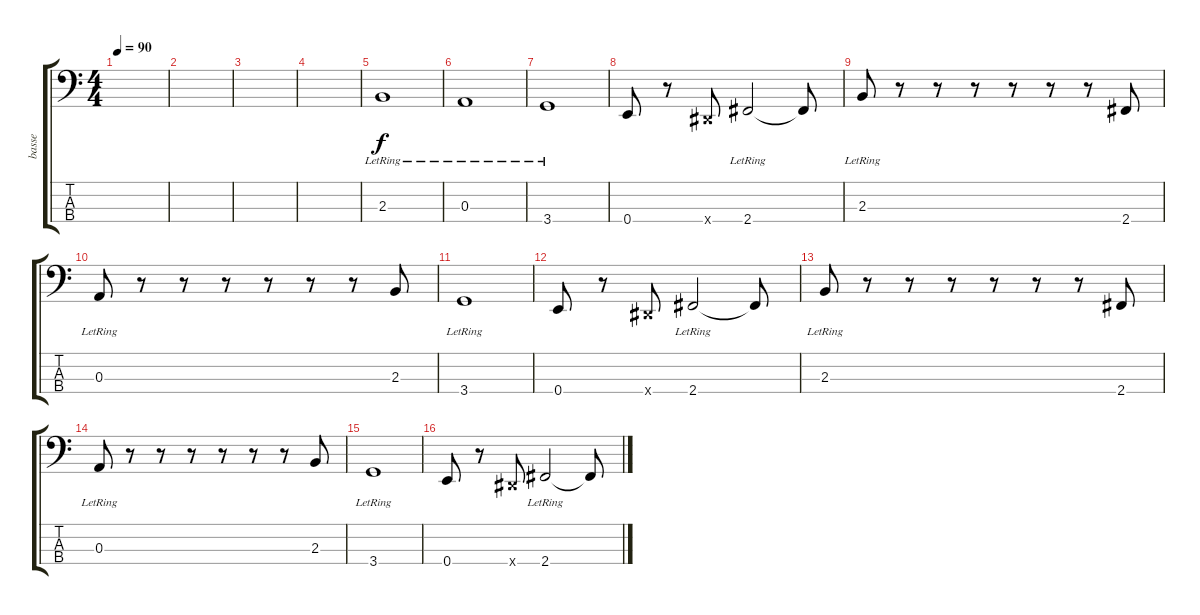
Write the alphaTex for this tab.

\track ("basse" "basse") {instrument electricbassfinger}
\staff {score tabs}
\tuning (G2 D2 A1 E1) {hide}
\ts (4 4)
\tempo 90
\clef f4
\ks c
|
|
|
|
2.3{lr}.1 |
0.3{lr}.1 |
3.4{lr}.1 |
0.4.8 r.8 -1.4{x}.8 2.4{lr}.2 2.4{t}.8 |
2.3{lr}.8 r.8 r.8 r.8 r.8 r.8 r.8 2.4.8 |
0.3{lr}.8 r.8 r.8 r.8 r.8 r.8 r.8 2.3.8 |
3.4{lr}.1 |
0.4.8 r.8 -1.4{x}.8 2.4{lr}.2 2.4{t}.8 |
2.3{lr}.8 r.8 r.8 r.8 r.8 r.8 r.8 2.4.8 |
0.3{lr}.8 r.8 r.8 r.8 r.8 r.8 r.8 2.3.8 |
3.4{lr}.1 |
0.4.8 r.8 -1.4{x}.8 2.4{lr}.2 2.4{t}.8
